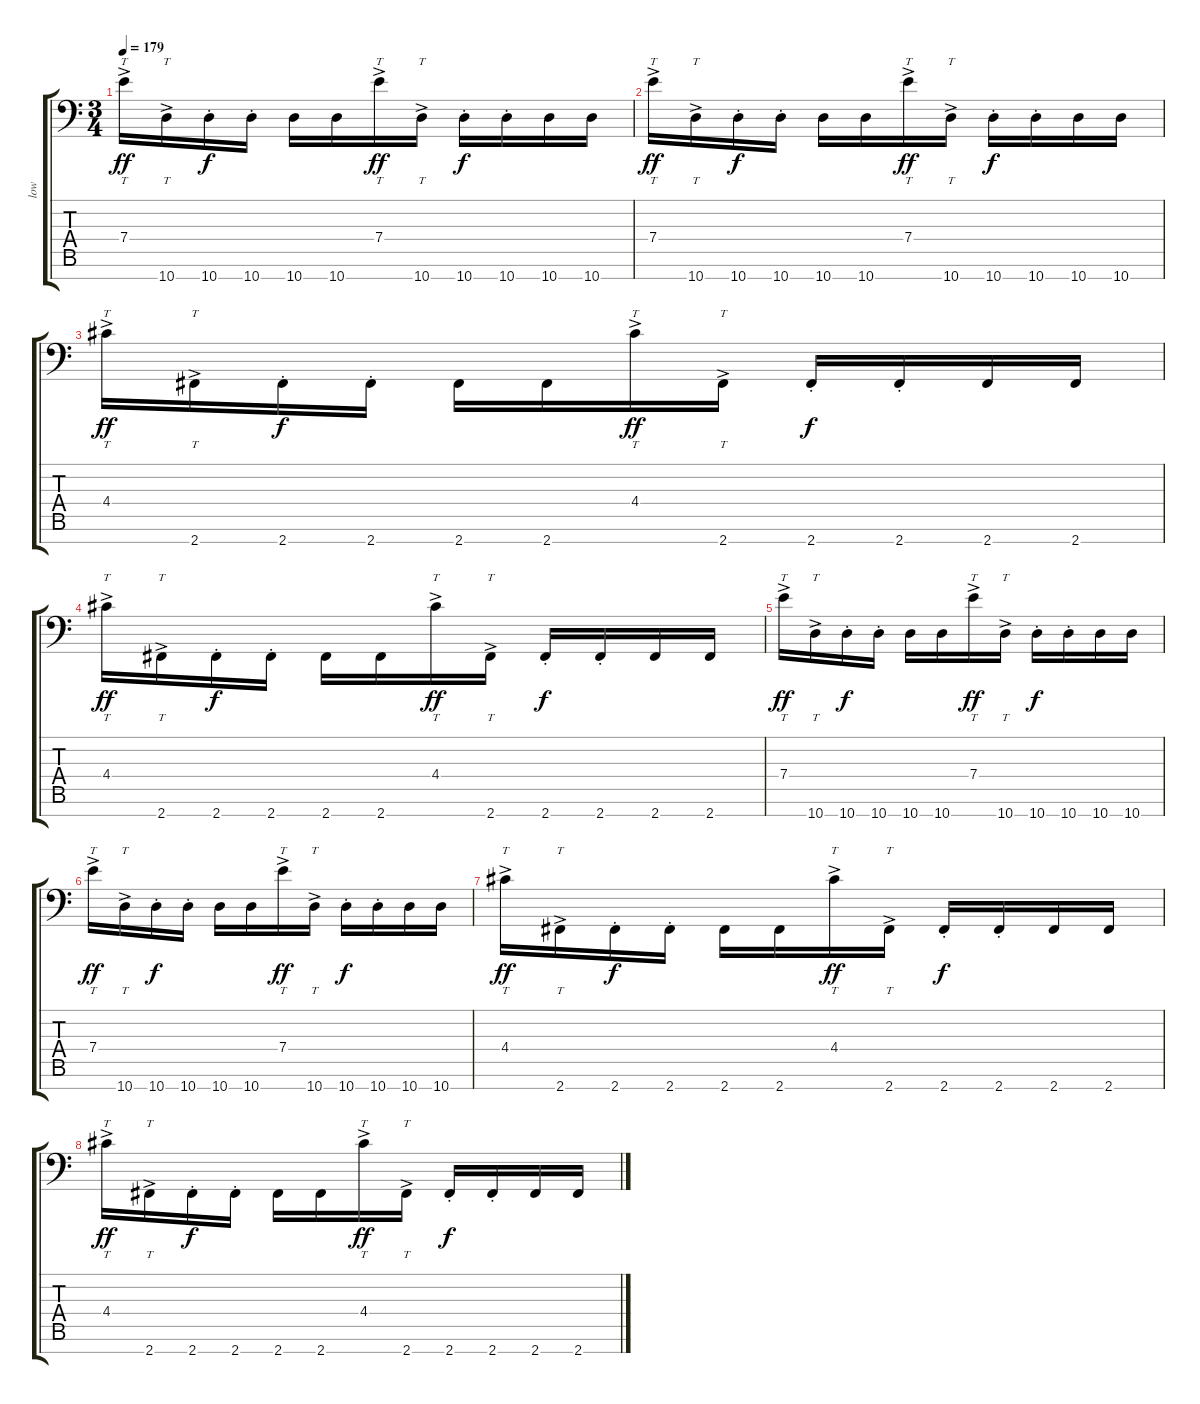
\track ("low" "low") {instrument distortionguitar}
\staff {score tabs}
\tuning (B3 G3 D3 A2 E2 B1 E1) {hide}
\ts (3 4)
\tempo 179
\clef f4
\ks c
7.4{ac}.16{tt dy ff} 10.7{ac}.16{tt} 10.7{st}.16{dy f} 10.7{st}.16 10.7.16 10.7.16 7.4{ac}.16{tt dy ff} 10.7{ac}.16{tt} 10.7{st}.16{dy f} 10.7{st}.16 10.7.16 10.7.16 |
7.4{ac}.16{tt dy ff} 10.7{ac}.16{tt} 10.7{st}.16{dy f} 10.7{st}.16 10.7.16 10.7.16 7.4{ac}.16{tt dy ff} 10.7{ac}.16{tt} 10.7{st}.16{dy f} 10.7{st}.16 10.7.16 10.7.16 |
4.4{ac}.16{tt dy ff} 2.7{ac}.16{tt} 2.7{st}.16{dy f} 2.7{st}.16 2.7.16 2.7.16 4.4{ac}.16{tt dy ff} 2.7{ac}.16{tt} 2.7{st}.16{dy f} 2.7{st}.16 2.7.16 2.7.16 |
4.4{ac}.16{tt dy ff} 2.7{ac}.16{tt} 2.7{st}.16{dy f} 2.7{st}.16 2.7.16 2.7.16 4.4{ac}.16{tt dy ff} 2.7{ac}.16{tt} 2.7{st}.16{dy f} 2.7{st}.16 2.7.16 2.7.16 |
7.4{ac}.16{tt dy ff} 10.7{ac}.16{tt} 10.7{st}.16{dy f} 10.7{st}.16 10.7.16 10.7.16 7.4{ac}.16{tt dy ff} 10.7{ac}.16{tt} 10.7{st}.16{dy f} 10.7{st}.16 10.7.16 10.7.16 |
7.4{ac}.16{tt dy ff} 10.7{ac}.16{tt} 10.7{st}.16{dy f} 10.7{st}.16 10.7.16 10.7.16 7.4{ac}.16{tt dy ff} 10.7{ac}.16{tt} 10.7{st}.16{dy f} 10.7{st}.16 10.7.16 10.7.16 |
4.4{ac}.16{tt dy ff} 2.7{ac}.16{tt} 2.7{st}.16{dy f} 2.7{st}.16 2.7.16 2.7.16 4.4{ac}.16{tt dy ff} 2.7{ac}.16{tt} 2.7{st}.16{dy f} 2.7{st}.16 2.7.16 2.7.16 |
4.4{ac}.16{tt dy ff} 2.7{ac}.16{tt} 2.7{st}.16{dy f} 2.7{st}.16 2.7.16 2.7.16 4.4{ac}.16{tt dy ff} 2.7{ac}.16{tt} 2.7{st}.16{dy f} 2.7{st}.16 2.7.16 2.7.16
